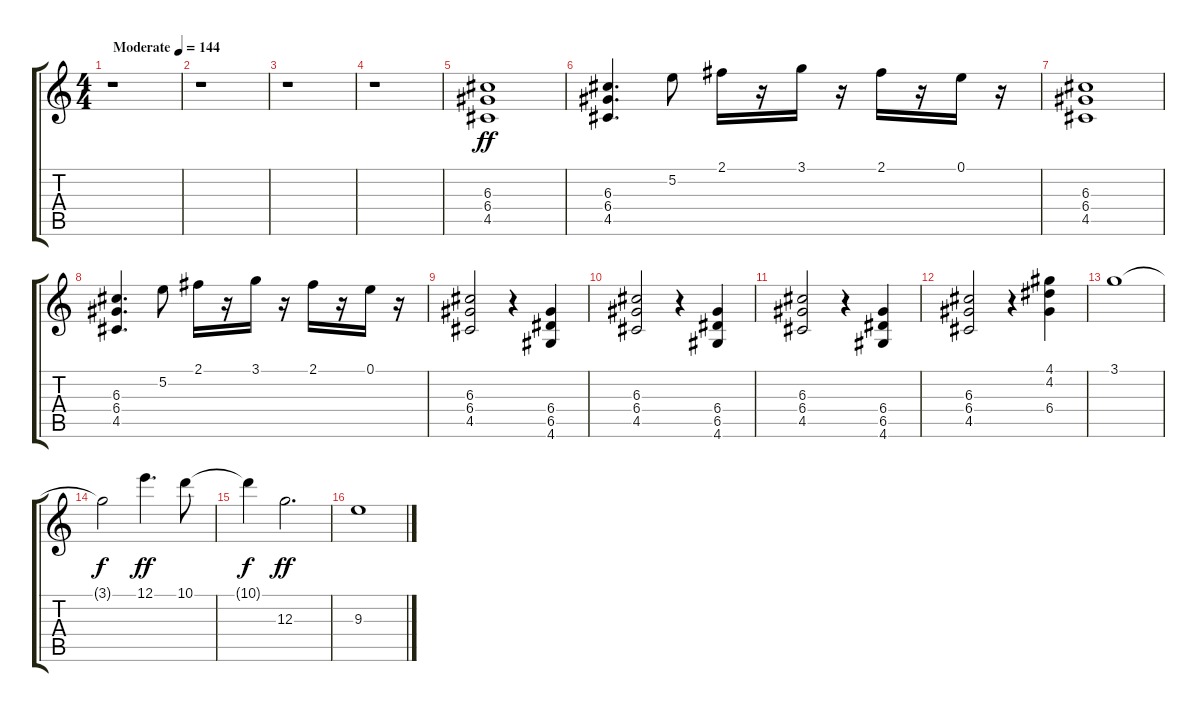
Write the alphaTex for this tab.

\track "" {instrument distortionguitar}
\staff {score tabs}
\tuning (E4 B3 G3 D3 A2 E2) {hide}
\ts (4 4)
\tempo (144 "Moderate")
\clef g2
\ks c
r.1{dy ff instrument distortionguitar} |
r.1 |
r.1 |
r.1 |
(6.3 6.4 4.5).1 |
(6.3 6.4 4.5).4{d} 5.2.8 2.1.16 r.16 3.1.16 r.16 2.1.16 r.16 0.1.16 r.16 |
(6.3 6.4 4.5).1 |
(6.3 6.4 4.5).4{d} 5.2.8 2.1.16 r.16 3.1.16 r.16 2.1.16 r.16 0.1.16 r.16 |
(6.3 6.4 4.5).2 r.4 (6.4 6.5 4.6).4 |
(6.3 6.4 4.5).2 r.4 (6.4 6.5 4.6).4 |
(6.3 6.4 4.5).2 r.4 (6.4 6.5 4.6).4 |
(6.3 6.4 4.5).2 r.4 (4.1 4.2 6.4).4 |
3.1.1 |
3.1{t}.2{dy f} 12.1.4{d dy ff} 10.1.8 |
10.1{t}.4{dy f} 12.3.2{d dy ff} |
9.3.1
